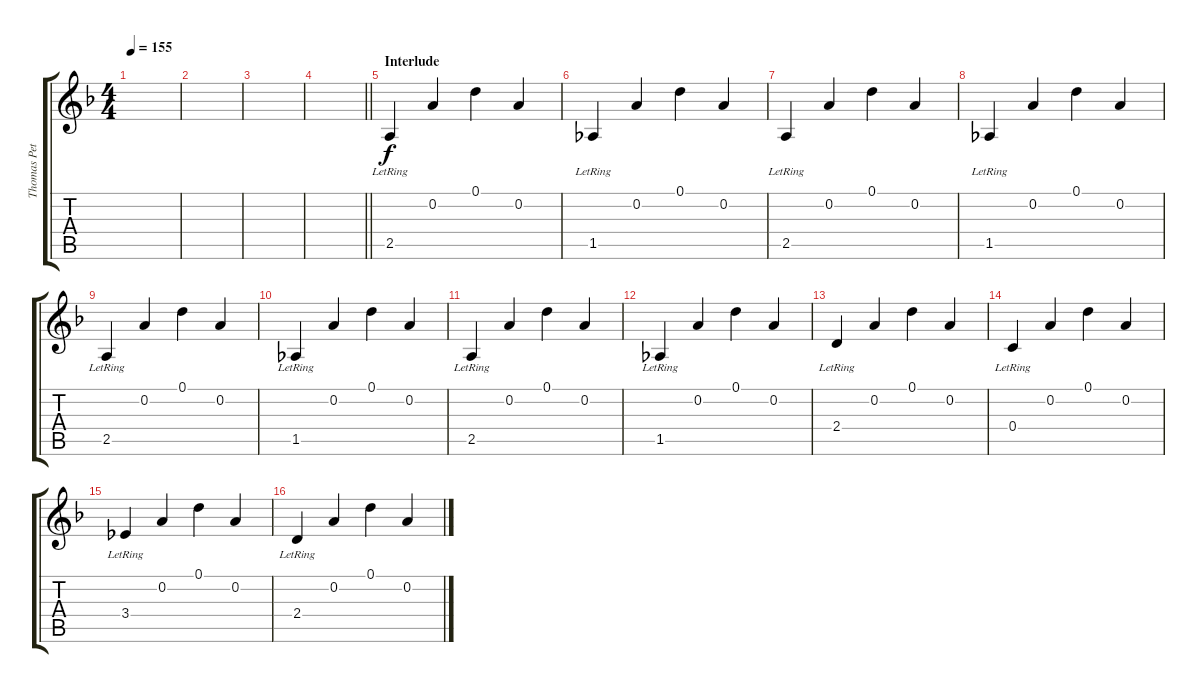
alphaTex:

\track ("Thomas Petersson" "Thomas Pet") {instrument acousticguitarsteel}
\staff {score tabs}
\tuning (D4 A3 F3 C3 G2 D2) {hide}
\ts (4 4)
\tempo 155
\clef g2
\ks dminor
|
|
|
\barLineRight lightlight
|
\section ("" "Interlude")
2.5{lr}.4 0.2.4 0.1.4 0.2.4 |
1.5{lr}.4 0.2.4 0.1.4 0.2.4 |
2.5{lr}.4 0.2.4 0.1.4 0.2.4 |
1.5{lr}.4 0.2.4 0.1.4 0.2.4 |
2.5{lr}.4 0.2.4 0.1.4 0.2.4 |
1.5{lr}.4 0.2.4 0.1.4 0.2.4 |
2.5{lr}.4 0.2.4 0.1.4 0.2.4 |
1.5{lr}.4 0.2.4 0.1.4 0.2.4 |
2.4{lr}.4 0.2.4 0.1.4 0.2.4 |
0.4{lr}.4 0.2.4 0.1.4 0.2.4 |
3.4{lr}.4 0.2.4 0.1.4 0.2.4 |
2.4{lr}.4 0.2.4 0.1.4 0.2.4
